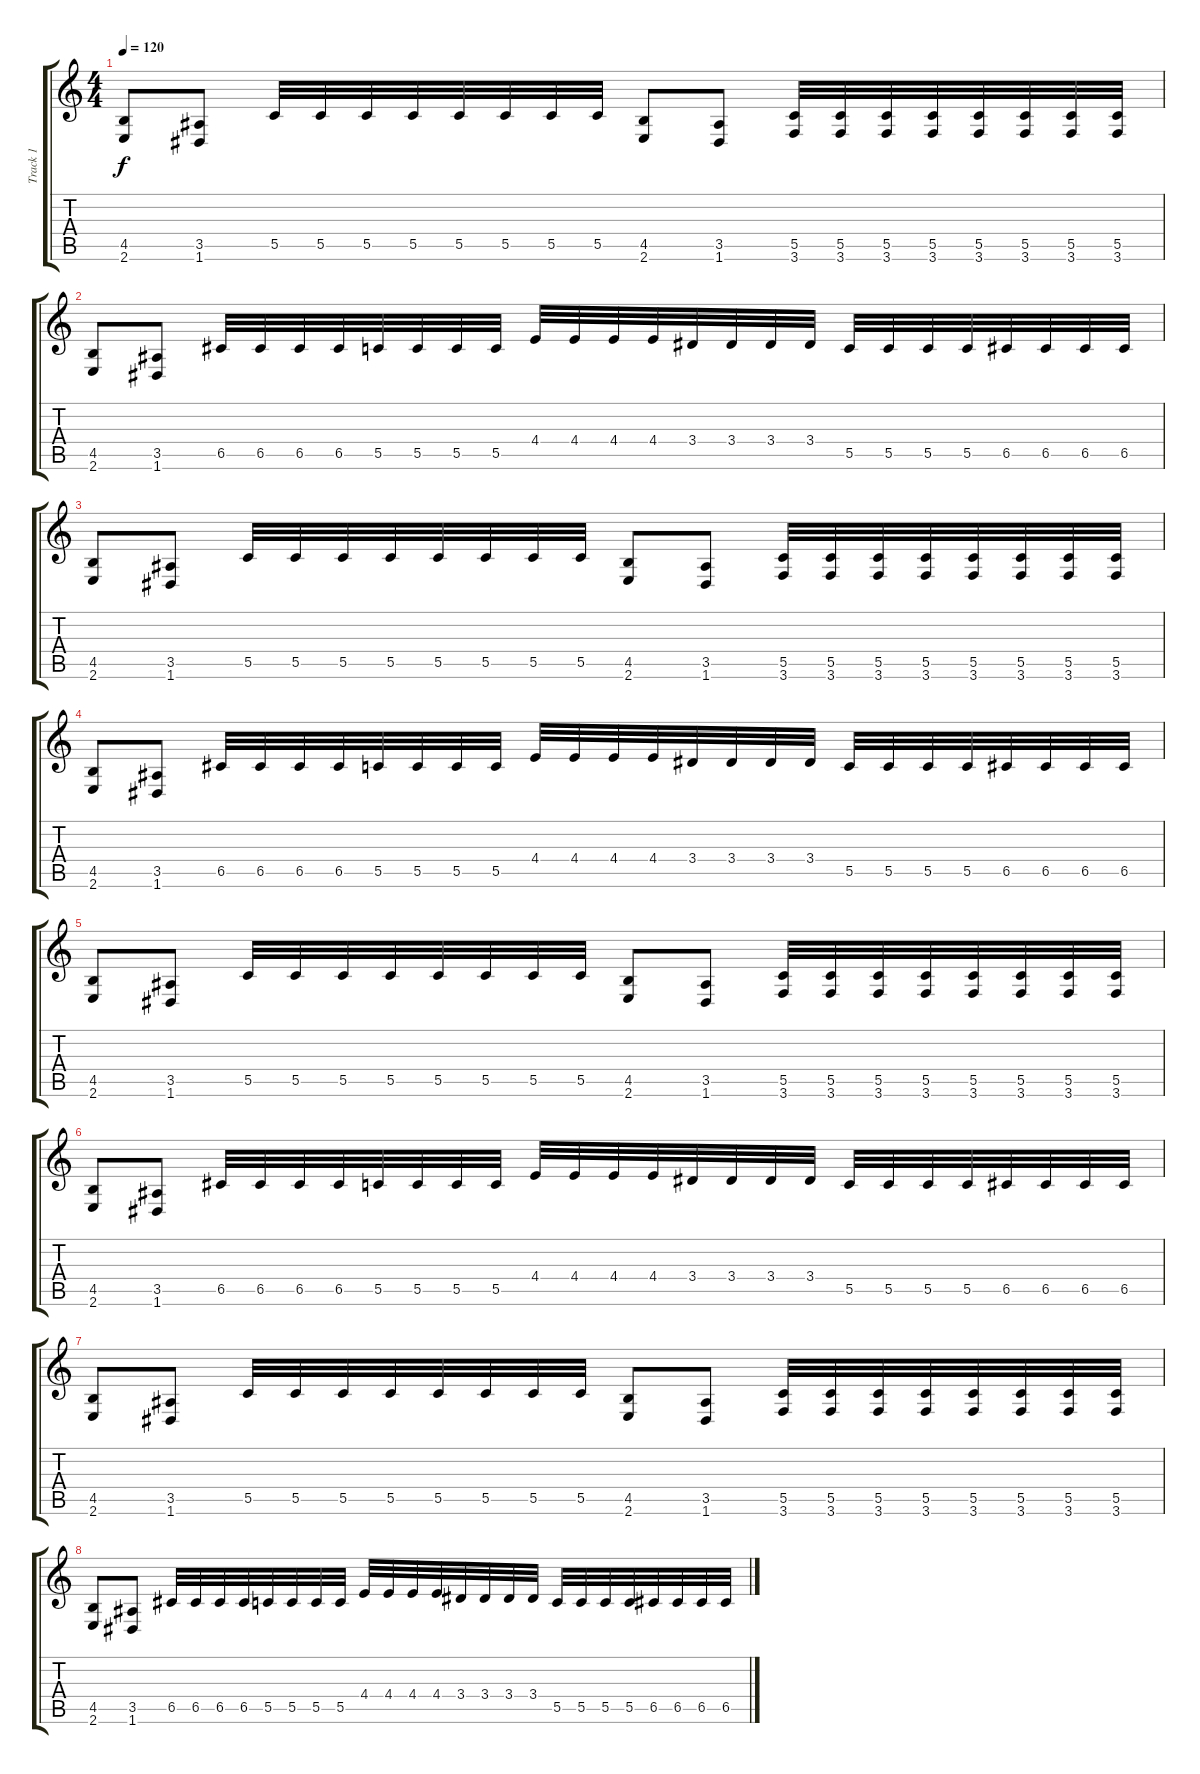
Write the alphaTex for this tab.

\track ("Track 1" "Track 1") {instrument distortionguitar}
\staff {score tabs}
\tuning (D4 A3 F3 C3 G2 D2) {hide}
\ts (4 4)
\tempo 120
\clef g2
\ks c
(4.5 2.6).8{dy f} (3.5 1.6).8 5.5.32 5.5.32 5.5.32 5.5.32 5.5.32 5.5.32 5.5.32 5.5.32 (4.5 2.6).8 (3.5 1.6).8 (5.5 3.6).32 (5.5 3.6).32 (5.5 3.6).32 (5.5 3.6).32 (5.5 3.6).32 (5.5 3.6).32 (5.5 3.6).32 (5.5 3.6).32 |
(4.5 2.6).8 (3.5 1.6).8 6.5.32 6.5.32 6.5.32 6.5.32 5.5.32 5.5.32 5.5.32 5.5.32 4.4.32 4.4.32 4.4.32 4.4.32 3.4.32 3.4.32 3.4.32 3.4.32 5.5.32 5.5.32 5.5.32 5.5.32 6.5.32 6.5.32 6.5.32 6.5.32 |
(4.5 2.6).8 (3.5 1.6).8 5.5.32 5.5.32 5.5.32 5.5.32 5.5.32 5.5.32 5.5.32 5.5.32 (4.5 2.6).8 (3.5 1.6).8 (5.5 3.6).32 (5.5 3.6).32 (5.5 3.6).32 (5.5 3.6).32 (5.5 3.6).32 (5.5 3.6).32 (5.5 3.6).32 (5.5 3.6).32 |
(4.5 2.6).8 (3.5 1.6).8 6.5.32 6.5.32 6.5.32 6.5.32 5.5.32 5.5.32 5.5.32 5.5.32 4.4.32 4.4.32 4.4.32 4.4.32 3.4.32 3.4.32 3.4.32 3.4.32 5.5.32 5.5.32 5.5.32 5.5.32 6.5.32 6.5.32 6.5.32 6.5.32 |
(4.5 2.6).8 (3.5 1.6).8 5.5.32 5.5.32 5.5.32 5.5.32 5.5.32 5.5.32 5.5.32 5.5.32 (4.5 2.6).8 (3.5 1.6).8 (5.5 3.6).32 (5.5 3.6).32 (5.5 3.6).32 (5.5 3.6).32 (5.5 3.6).32 (5.5 3.6).32 (5.5 3.6).32 (5.5 3.6).32 |
(4.5 2.6).8 (3.5 1.6).8 6.5.32 6.5.32 6.5.32 6.5.32 5.5.32 5.5.32 5.5.32 5.5.32 4.4.32 4.4.32 4.4.32 4.4.32 3.4.32 3.4.32 3.4.32 3.4.32 5.5.32 5.5.32 5.5.32 5.5.32 6.5.32 6.5.32 6.5.32 6.5.32 |
(4.5 2.6).8 (3.5 1.6).8 5.5.32 5.5.32 5.5.32 5.5.32 5.5.32 5.5.32 5.5.32 5.5.32 (4.5 2.6).8 (3.5 1.6).8 (5.5 3.6).32 (5.5 3.6).32 (5.5 3.6).32 (5.5 3.6).32 (5.5 3.6).32 (5.5 3.6).32 (5.5 3.6).32 (5.5 3.6).32 |
(4.5 2.6).8 (3.5 1.6).8 6.5.32 6.5.32 6.5.32 6.5.32 5.5.32 5.5.32 5.5.32 5.5.32 4.4.32 4.4.32 4.4.32 4.4.32 3.4.32 3.4.32 3.4.32 3.4.32 5.5.32 5.5.32 5.5.32 5.5.32 6.5.32 6.5.32 6.5.32 6.5.32
